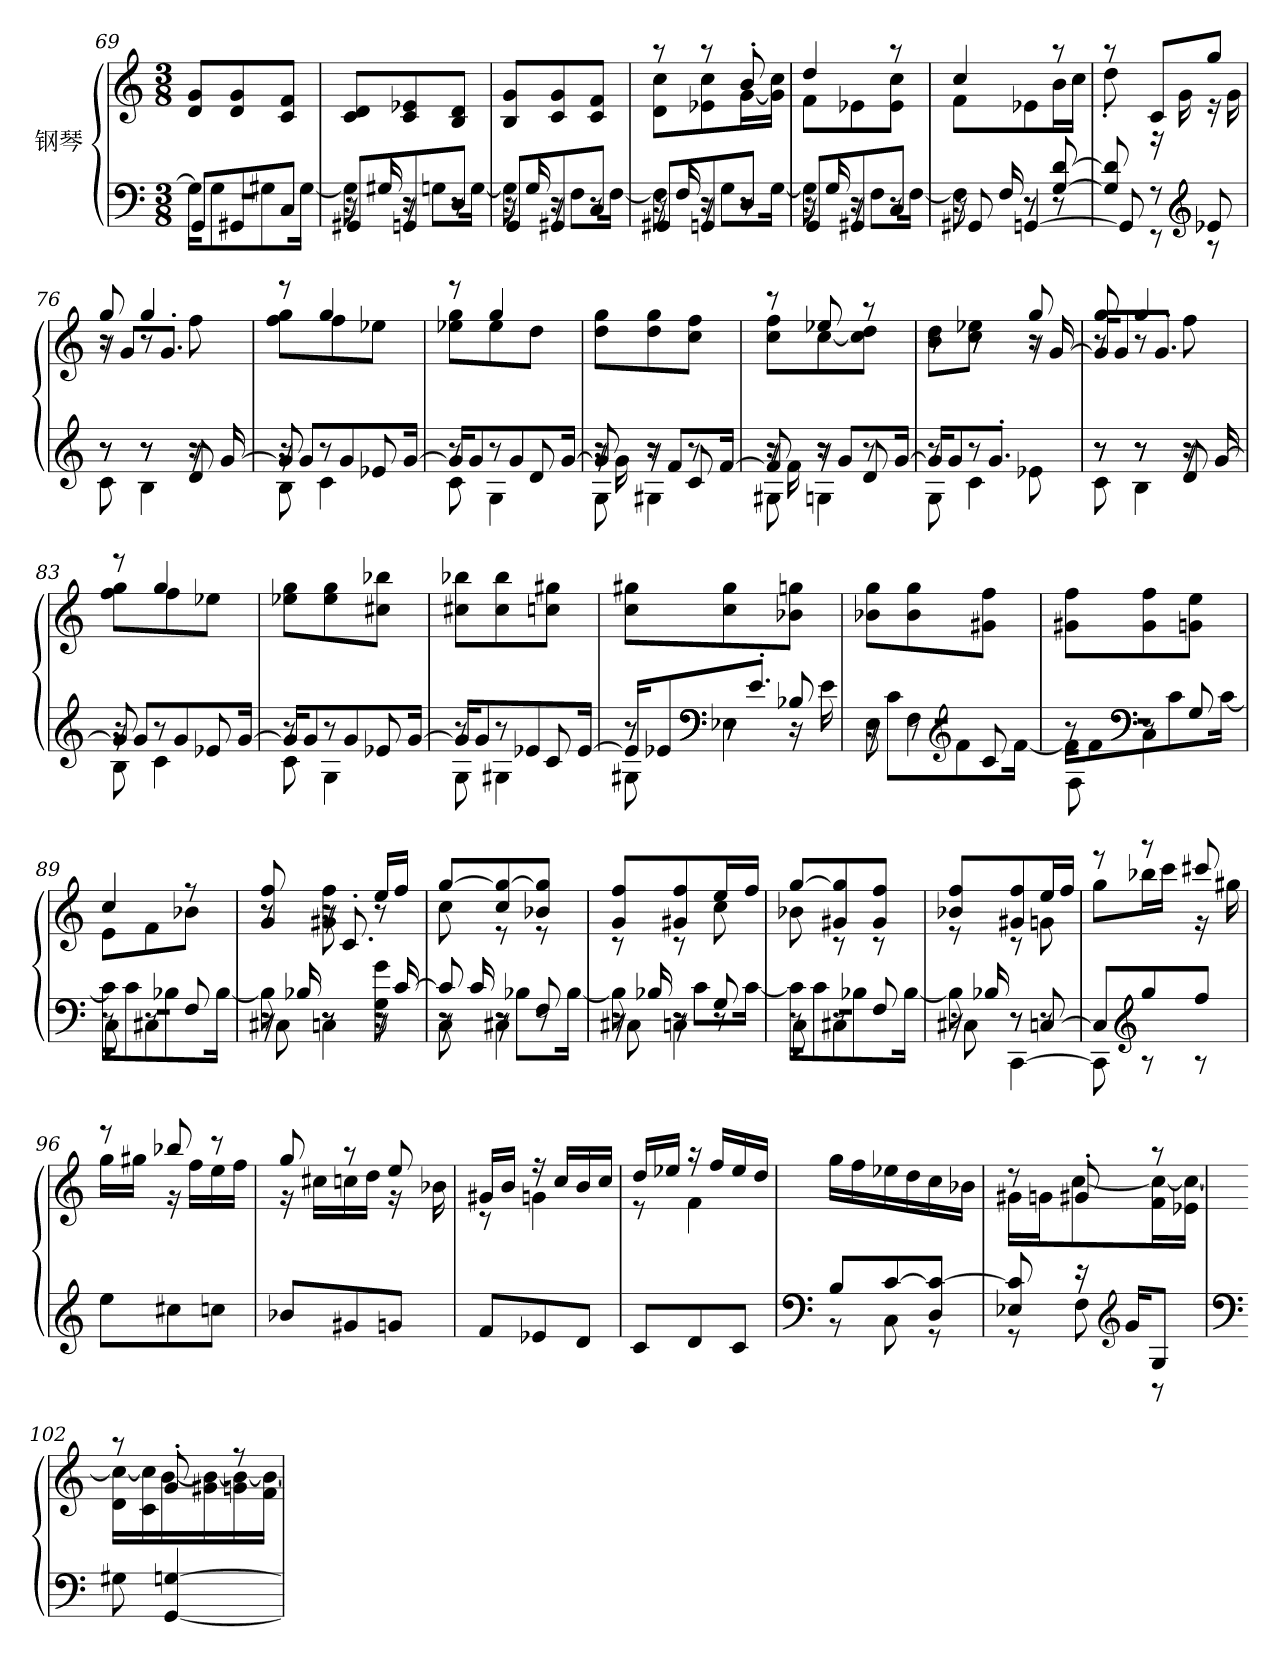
**kern	**kern
*part1	*part1
*staff2	*staff1
*I"钢琴	*
*clefF4	*clefG2
*k[]	*k[]
*M3/8	*M3/8
=69	=69
*^	*
*	*^	*
4.r	16G\KL]	8GG/L	8d/ 8g/L
.	8G\	.	.
.	.	8GG#X/	8d/ 8g/
.	8G#X\	.	.
.	.	8C/J	8c/ 8f/J
.	[16G#\Jk	.	.
=70	=70	=70	=70
16r	8G#\]	8GG#X/L	8c/ 8d/L
16G#X/	.	.	.
8r	16r	8GGn/	8c/ 8e-X/
.	8Gn\L	.	.
8r	.	8D/J	8B/ 8d/J
.	[16G\Jk	.	.
=71	=71	=71	=71
16r	8G\]	8GG/L	8B/ 8g/L
16G/	.	.	.
8r	16r	8GG#X/	8c/ 8g/
.	8F\L	.	.
8r	.	8C/J	8c/ 8f/J
.	[16F\Jk	.	.
!!LO:LB:g=z
=72	=72	=72	=72
*	*	*	*^
16r	8F\]	8GG#X/L	8r	8d\ 8cc\L
16F/	.	.	.	.
8r	16r	8GGn/	8r	8e-X\ 8cc\
.	8G\L	.	.	.
8r	.	8D/J	8b'/	[16g\L
.	[16G\Jk	.	.	16g\] 16cc\JJ
=73	=73	=73	=73	=73
16r	8G\]	8GG/L	4dd/	8f\L
16G/	.	.	.	.
8r	16r	8GG#X/	.	8e-X\
.	8F\L	.	.	.
8r	.	8C/J	8r	8e-\ 8cc\J
.	[16F\Jk	.	.	.
=74	=74	=74	=74	=74
16r	8F\]	8GG#X/	4cc/	8f\L
16F/	.	.	.	.
8r	8r	[4GGn/	.	8e-X\
[8G/ [8d/	8r	.	8r	16b\L
.	.	.	.	16cc\JJ
*	*v	*v	*	*
=75	=75	=75	=75
8G/] 8d/]	8GG/]	8r	8dd'\
8r	8r	8c/L	16r
.	.	.	16g\
*clefG2	*	*	*
8e-X/	8r	8gg/J	16r
.	.	.	16g\
=76	=76	=76	=76
*^	*^	*	*^
8r	8c\	8r	8r	8gg/	8r	16r
.	.	.	.	.	.	8g/L
8r	8r	8r	4B\	4gg/	8r	.
.	.	.	.	.	.	8.g'/J
8d/	8r	16r	.	.	8ff\	.
.	.	[16g/	.	.	.	.
*	*	*v	*v	*	*	*
*	*	*	*	*v	*v
!!LO:LB:g=z
=77	=77	=77	=77	=77
16r	8g/]	8B\	8r	8ff\ 8gg\L
8g/L	.	.	.	.
.	8r	4c\	4gg/	8ff\
8g/	.	.	.	.
.	8e-X/	.	.	8ee-X\J
[16g/Jk	.	.	.	.
=78	=78	=78	=78	=78
16g/KL]	8r	8c\	8r	8ee-X\ 8gg\L
8g/	.	.	.	.
.	8r	4G\	4gg/	8ee-\
8g/	.	.	.	.
.	8d/	.	.	8dd\J
[16g/Jk	.	.	.	.
*	*	*	*v	*v
=79	=79	=79	=79
*	*	*^	*
8g/]	16r	8r	8G\	8dd\ 8gg\L
.	16g\	.	.	.
16r	8r	8r	4G#X\	8dd\ 8gg\
8f/L	.	.	.	.
.	8r	8c/	.	8cc\ 8ff\J
[16f/Jk	.	.	.	.
=80	=80	=80	=80	=80
*	*	*	*	*^
8f/]	16r	8r	8G#X\	8r	8cc\ 8ff\L
.	16f\	.	.	.	.
16r	8r	8r	4Gn\	8ee-X/	[8cc\
8g/L	.	.	.	.	.
.	8r	8d/	.	8r	8cc\] 8dd\J
[16g/Jk	.	.	.	.	.
*	*	*v	*v	*	*
=81	=81	=81	=81	=81
*	*	*	*	*^
16g/KL]	8r	8G\	8r	8b\ 8dd\L	8r
8g/	.	.	.	.	.
.	8r	4c\	8r	8cc\ 8ee-X\J	8r
8.g'/J	.	.	.	.	.
.	8e-X\	.	8gg/	8r	16r
.	.	.	.	.	[16g/
!!LO:LB:g=z	!!	!!
=82	=82	=82	=82	=82	=82
*	*	*^	*	*	*
8r	8c\	8r	8r	8gg/	8r	16g/KL]
.	.	.	.	.	.	8g/
8r	8r	8r	4B\	4gg/	8r	.
.	.	.	.	.	.	8.g'/J
8d/	8r	16r	.	.	8ff\	.
.	.	[16g/	.	.	.	.
*	*	*v	*v	*	*	*
*	*	*	*	*v	*v
=83	=83	=83	=83	=83
16r	8g/]	8B\	8r	8ff\ 8gg\L
8g/L	.	.	.	.
.	8r	4c\	4gg/	8ff\
8g/	.	.	.	.
.	8e-X/	.	.	8ee-X\J
[16g/Jk	.	.	.	.
*	*	*	*v	*v
=84	=84	=84	=84
16g/KL]	8r	8c\	8ee-X\ 8gg\L
8g/	.	.	.
.	8r	4G\	8ee-\ 8gg\
8g/	.	.	.
.	8e-X/	.	8cc#X\ 8bb-X\J
[16g/Jk	.	.	.
=85	=85	=85	=85
16g/KL]	8r	8G\	8cc#X\ 8bb-X\L
8g/	.	.	.
.	8r	4G#X\	8cc#\ 8bb-\
8e-X/	.	.	.
.	8c/	.	8ccn\ 8gg#X\J
[16e-/Jk	.	.	.
!!LO:LB:g=z
=86	=86	=86	=86
*	*	*^	*
16e-/KL]	8r	8r	8G#X\	8cc\ 8gg#X\L
8e-X/	.	.	.	.
*clefF4	*	*	*	*
.	8r	8r	4E-X\	8cc\ 8gg#\
8.e-'/J	.	.	.	.
.	16r	8B-X/	.	8b-X\ 8ggn\J
.	16e-\	.	.	.
=87	=87	=87	=87	=87
4.r	16r	8r	8E\	8b-X\ 8gg\L
.	8c\L	.	.	.
.	.	8r	4F\	8b-\ 8gg\
*clefG2	*	*	*	*
.	8f\	.	.	.
.	.	8c/	.	8g#X\ 8ff\J
.	[16f\Jk	.	.	.
=88	=88	=88	=88	=88
4.r	16f\KL]	8r	8F\	8g#X\ 8ff\L
.	8f\	.	.	.
*clefF4	*	*	*	*
.	.	8r	4C\	8g#\ 8ff\
.	8c\	.	.	.
.	.	8G/	.	8gn\ 8ee\J
.	[16c\Jk	.	.	.
=89	=89	=89	=89	=89
*	*	*	*	*^
4.r	16c\KL]	8r	8C\	4cc/	8e\L
.	8c\	.	.	.	.
.	.	8r	4C#X\	.	8f\
.	8B-X\	.	.	.	.
.	.	8F/	.	8r	8b-X\J
.	[16B-\Jk	.	.	.	.
!!LO:PB:g=z
=90	=90	=90	=90	=90	=90
*	*	*	*	*	*^
16r	8B-\]	8r	8C#X\	8g/ 8ff/	8r	8r
16B-X/	.	.	.	.	.	.
8r	8r	8r	4Cn\	8r	8g#X\ 8ff\	16r
.	.	.	.	.	.	8.c'/
8r	8G\ 8g\	16r	.	16ee/LL	8r	.
.	.	[16c/	.	16ff/JJ	.	.
*	*	*	*	*	*v	*v
=91	=91	=91	=91	=91	=91
16r	8r	8c/]	8C\	[8gg/L	8cc\
16c/	.	.	.	.	.
8r	16r	8r	4C#X\	8cc/ 8gg/_	8r
.	8B-X\L	.	.	.	.
8r	.	8F/	.	8b-X/ 8gg/]J	8r
.	[16B-\Jk	.	.	.	.
=92	=92	=92	=92	=92	=92
16r	8B-\]	8r	8C#X\	8g/ 8ff/L	8r
16B-X/	.	.	.	.	.
8r	16r	8r	4Cn\	8g#X/ 8ff/	8r
.	8c\L	.	.	.	.
8r	.	8G/	.	16ee/L	8cc\
.	[16c\Jk	.	.	16ff/JJ	.
=93	=93	=93	=93	=93	=93
4.r	16c\KL]	8r	8C\	[8gg/L	8b-X\
.	8c\	.	.	.	.
.	.	8r	4C#X\	8g#X/ 8gg/]	8r
.	8B-X\	.	.	.	.
.	.	8F/	.	8g#/ 8ff/J	8r
.	[16B-\Jk	.	.	.	.
*	*	*v	*v	*	*
!!LO:LB:g=z	!!
=94	=94	=94	=94	=94
16r	8B-\]	8C#X\	8b-X/ 8ff/L	8r
16B-X/	.	.	.	.
8r	8r	[4CC\	8g#X/ 8ff/	8r
[8Cn/	8r	.	16ee/L	8gn\
.	.	.	16ff/JJ	.
*	*v	*v	*	*
=95	=95	=95	=95
8C/L]	8CC\]	8r	8gg\L
*clefG2	*	*	*
8gg/	8r	8r	16bb-X\L
.	.	.	16ccc\JJ
8ff/J	8r	8ccc#X/	16r
.	.	.	16gg#X\
*v	*v	*	*
=96	=96	=96
8ee\L	8r	16gg\LL
.	.	16gg#X\JJ
8cc#X\	8bb-X/	16r
.	.	16ff\LL
8ccn\J	8r	16ee\
.	.	16ff\JJ
=97	=97	=97
8b-X/L	8gg/	16r
.	.	16cc#X\LL
8g#X/	8r	16ccn\
.	.	16dd\JJ
8gn/J	8ee/	16r
.	.	16b-X\
=98	=98	=98
8f/L	16g#X/LL	8r
.	16b/JJ	.
8e-X/	16r	4gn\
.	16cc/LL	.
8d/J	16b/	.
.	16cc/JJ	.
!!LO:LB:g=z	!!
=99	=99	=99
8c/L	16dd/LL	8r
.	16ee-X/JJ	.
8d/	16r	4f\
.	16ff/LL	.
8c/J	16ee-/	.
.	16dd/JJ	.
*	*v	*v
=100	=100
*clefF4	*
*^	*
8B/L	8r	16gg\LL
.	.	16ff\
[8c/	8C\	16ee-X\
.	.	16dd\
8D/ 8c/_J	8r	16cc\
.	.	16b-X\JJ
=101	=101	=101
*	*	*^
8E-X/ 8c/]	8r	8r	16g#X\LL
.	.	.	16gn\J
16r	8F\	8g#X'/	[8cc\
*clefG2	*	*	*
16g/KL	.	.	.
8G/J	8r	8r	16f\ 16cc\_L
.	.	.	16e-X\ 16cc\_JJ
*v	*v	*	*
=102	=102	=102
*clefF4	*	*
8G#X\	8r	16d\ 16cc\_LL
.	.	16c\ 16cc\]
[4GG/ [4Gn/	8g'/	[16b\
.	.	16g#X\ 16b\_
.	8r	16gn\ 16b\_
.	.	16f\ 16b\_JJ
*	*v	*v
=	=
*-	*-
